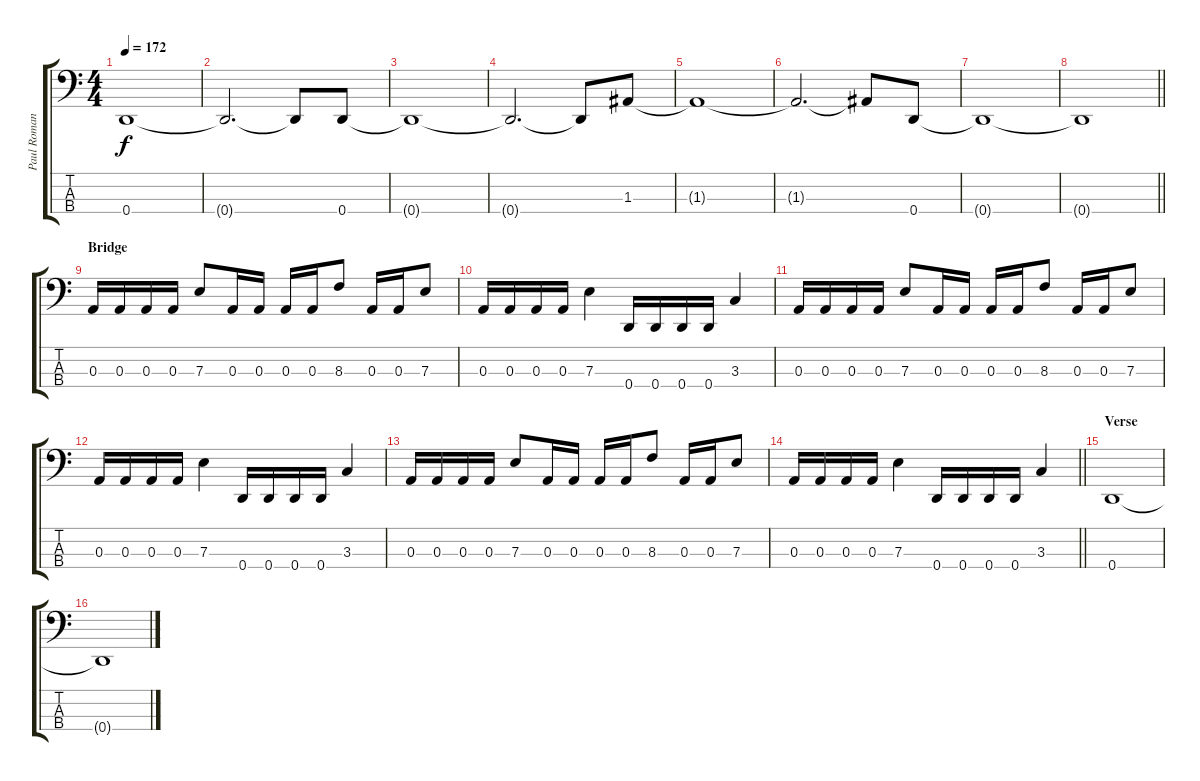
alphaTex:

\track ("Paul Romanko" "Paul Roman") {instrument electricbasspick}
\staff {score tabs}
\tuning (G2 D2 A1 D1) {hide}
\ts (4 4)
\tempo 172
\clef f4
\ks c
0.4{t}.1{dy f} |
0.4{t}.2{d} 0.4{t}.8 0.4.8 |
0.4{t}.1 |
0.4{t}.2{d} 0.4{t}.8 1.3.8 |
1.3{t}.1 |
1.3{t}.2{d} 1.3{t}.8 0.4.8 |
0.4{t}.1 |
\barLineRight lightlight
0.4{t}.1 |
\section ("" "Bridge")
0.3.16 0.3.16 0.3.16 0.3.16 7.3.8 0.3.16 0.3.16 0.3.16 0.3.16 8.3.8 0.3.16 0.3.16 7.3.8 |
0.3.16 0.3.16 0.3.16 0.3.16 7.3.4 0.4.16 0.4.16 0.4.16 0.4.16 3.3.4 |
0.3.16 0.3.16 0.3.16 0.3.16 7.3.8 0.3.16 0.3.16 0.3.16 0.3.16 8.3.8 0.3.16 0.3.16 7.3.8 |
0.3.16 0.3.16 0.3.16 0.3.16 7.3.4 0.4.16 0.4.16 0.4.16 0.4.16 3.3.4 |
0.3.16 0.3.16 0.3.16 0.3.16 7.3.8 0.3.16 0.3.16 0.3.16 0.3.16 8.3.8 0.3.16 0.3.16 7.3.8 |
\barLineRight lightlight
0.3.16 0.3.16 0.3.16 0.3.16 7.3.4 0.4.16 0.4.16 0.4.16 0.4.16 3.3.4 |
\section ("" "Verse")
0.4.1 |
0.4{t}.1
